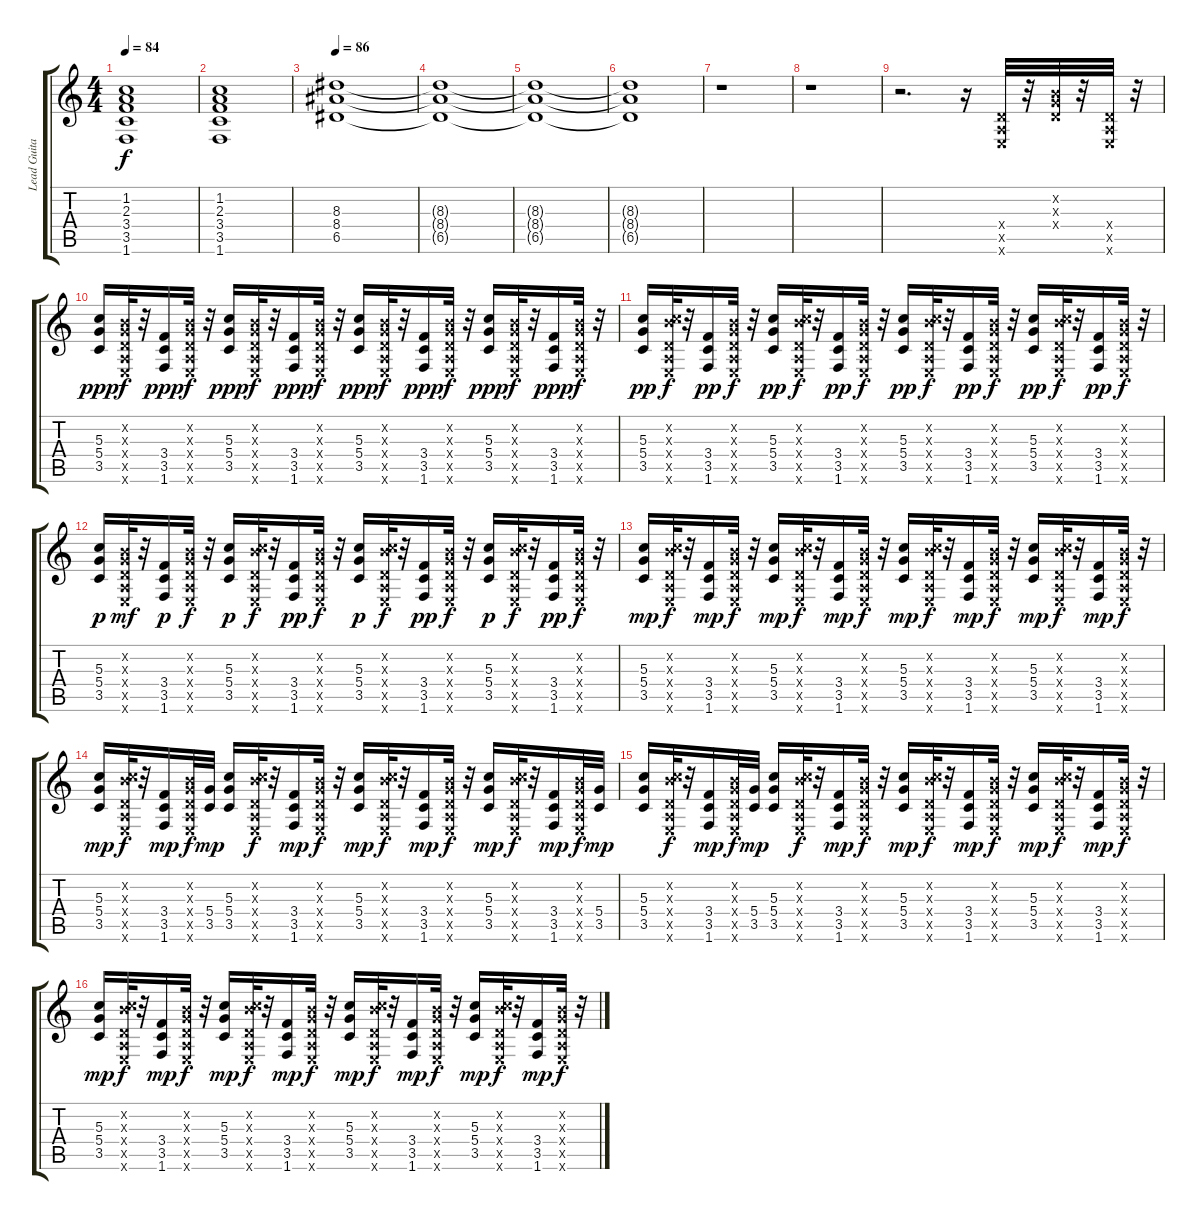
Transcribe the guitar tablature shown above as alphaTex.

\track ("Lead Guitar-Pete" "Lead Guita") {instrument distortionguitar}
\staff {score tabs}
\tuning (E4 B3 G3 D3 A2 E2) {hide}
\ts (4 4)
\tempo 84
\clef g2
\ks c
(1.2 2.3 3.4 3.5 1.6).1{dy f} |
(1.2 2.3 3.4 3.5 1.6).1 |
\tempo 86
(8.3 8.4 6.5).1 |
(8.3{t} 8.4{t} 6.5{t}).1 |
(8.3{t} 8.4{t} 6.5{t}).1 |
(8.3{t} 8.4{t} 6.5{t}).1 |
r.1 |
r.1 |
r.2{d} r.16 (0.4{x} 0.5{x} 0.6{x}).32 r.32 (0.2{x} 0.3{x} 0.4{x}).32 r.32 (0.4{x} 0.5{x} 0.6{x}).32 r.32 |
(5.3 5.4 3.5).16{dy ppp} (0.2{x} 0.3{x} 0.4{x} 0.5{x} 0.6{x}).32{dy f} r.32 (3.4 3.5 1.6).16{dy ppp} (0.2{x} 0.3{x} 0.4{x} 0.5{x} 0.6{x}).32{dy f} r.32 (5.3 5.4 3.5).16{dy ppp} (0.2{x} 0.3{x} 0.4{x} 0.5{x} 0.6{x}).32{dy f} r.32 (3.4 3.5 1.6).16{dy ppp} (0.2{x} 0.3{x} 0.4{x} 0.5{x} 0.6{x}).32{dy f} r.32 (5.3 5.4 3.5).16{dy ppp} (0.2{x} 0.3{x} 0.4{x} 0.5{x} 0.6{x}).32{dy f} r.32 (3.4 3.5 1.6).16{dy ppp} (0.2{x} 0.3{x} 0.4{x} 0.5{x} 0.6{x}).32{dy f} r.32 (5.3 5.4 3.5).16{dy ppp} (0.2{x} 0.3{x} 0.4{x} 0.5{x} 0.6{x}).32{dy f} r.32 (3.4 3.5 1.6).16{dy ppp} (0.2{x} 0.3{x} 0.4{x} 0.5{x} 0.6{x}).32{dy f} r.32 |
(5.3 5.4 3.5).16{dy pp} (0.2{x} 5.3{x} 0.4{x} 0.5{x} 0.6{x}).32{dy f} r.32 (3.4 3.5 1.6).16{dy pp} (0.2{x} 0.3{x} 0.4{x} 0.5{x} 0.6{x}).32{dy f} r.32 (5.3 5.4 3.5).16{dy pp} (0.2{x} 5.3{x} 0.4{x} 0.5{x} 0.6{x}).32{dy f} r.32 (3.4 3.5 1.6).16{dy pp} (0.2{x} 0.3{x} 0.4{x} 0.5{x} 0.6{x}).32{dy f} r.32 (5.3 5.4 3.5).16{dy pp} (0.2{x} 5.3{x} 0.4{x} 0.5{x} 0.6{x}).32{dy f} r.32 (3.4 3.5 1.6).16{dy pp} (0.2{x} 0.3{x} 0.4{x} 0.5{x} 0.6{x}).32{dy f} r.32 (5.3 5.4 3.5).16{dy pp} (0.2{x} 5.3{x} 0.4{x} 0.5{x} 0.6{x}).32{dy f} r.32 (3.4 3.5 1.6).16{dy pp} (0.2{x} 0.3{x} 0.4{x} 0.5{x} 0.6{x}).32{dy f} r.32 |
(5.3 5.4 3.5).16{dy p} (0.2{x} 0.3{x} 0.4{x} 0.5{x} 0.6{x}).32{dy mf} r.32 (3.4 3.5 1.6).16{dy p} (0.2{x} 0.3{x} 0.4{x} 0.5{x} 0.6{x}).32{dy f} r.32 (5.3 5.4 3.5).16{dy p} (0.2{x} 5.3{x} 0.4{x} 0.5{x} 0.6{x}).32{dy f} r.32 (3.4 3.5 1.6).16{dy pp} (0.2{x} 0.3{x} 0.4{x} 0.5{x} 0.6{x}).32{dy f} r.32 (5.3 5.4 3.5).16{dy p} (0.2{x} 5.3{x} 0.4{x} 0.5{x} 0.6{x}).32{dy f} r.32 (3.4 3.5 1.6).16{dy pp} (0.2{x} 0.3{x} 0.4{x} 0.5{x} 0.6{x}).32{dy f} r.32 (5.3 5.4 3.5).16{dy p} (0.2{x} 5.3{x} 0.4{x} 0.5{x} 0.6{x}).32{dy f} r.32 (3.4 3.5 1.6).16{dy pp} (0.2{x} 0.3{x} 0.4{x} 0.5{x} 0.6{x}).32{dy f} r.32 |
(5.3 5.4 3.5).16{dy mp} (0.2{x} 5.3{x} 0.4{x} 0.5{x} 0.6{x}).32{dy f} r.32 (3.4 3.5 1.6).16{dy mp} (0.2{x} 0.3{x} 0.4{x} 0.5{x} 0.6{x}).32{dy f} r.32 (5.3 5.4 3.5).16{dy mp} (0.2{x} 5.3{x} 0.4{x} 0.5{x} 0.6{x}).32{dy f} r.32 (3.4 3.5 1.6).16{dy mp} (0.2{x} 0.3{x} 0.4{x} 0.5{x} 0.6{x}).32{dy f} r.32 (5.3 5.4 3.5).16{dy mp} (0.2{x} 5.3{x} 0.4{x} 0.5{x} 0.6{x}).32{dy f} r.32 (3.4 3.5 1.6).16{dy mp} (0.2{x} 0.3{x} 0.4{x} 0.5{x} 0.6{x}).32{dy f} r.32 (5.3 5.4 3.5).16{dy mp} (0.2{x} 5.3{x} 0.4{x} 0.5{x} 0.6{x}).32{dy f} r.32 (3.4 3.5 1.6).16{dy mp} (0.2{x} 0.3{x} 0.4{x} 0.5{x} 0.6{x}).32{dy f} r.32 |
(5.3 5.4 3.5).16{dy mp} (0.2{x} 5.3{x} 0.4{x} 0.5{x} 0.6{x}).32{dy f} r.32 (3.4 3.5 1.6).16{dy mp} (0.2{x} 0.3{x} 0.4{x} 0.5{x} 0.6{x}).32{dy f} (5.4 3.5).32{dy mp} (5.3 5.4 3.5).16 (0.2{x} 5.3{x} 0.4{x} 0.5{x} 0.6{x}).32{dy f} r.32 (3.4 3.5 1.6).16{dy mp} (0.2{x} 0.3{x} 0.4{x} 0.5{x} 0.6{x}).32{dy f} r.32 (5.3 5.4 3.5).16{dy mp} (0.2{x} 5.3{x} 0.4{x} 0.5{x} 0.6{x}).32{dy f} r.32 (3.4 3.5 1.6).16{dy mp} (0.2{x} 0.3{x} 0.4{x} 0.5{x} 0.6{x}).32{dy f} r.32 (5.3 5.4 3.5).16{dy mp} (0.2{x} 5.3{x} 0.4{x} 0.5{x} 0.6{x}).32{dy f} r.32 (3.4 3.5 1.6).16{dy mp} (0.2{x} 0.3{x} 0.4{x} 0.5{x} 0.6{x}).32{dy f} (5.4 3.5).32{dy mp} |
(5.3 5.4 3.5).16 (0.2{x} 5.3{x} 0.4{x} 0.5{x} 0.6{x}).32{dy f} r.32 (3.4 3.5 1.6).16{dy mp} (0.2{x} 0.3{x} 0.4{x} 0.5{x} 0.6{x}).32{dy f} (5.4 3.5).32{dy mp} (5.3 5.4 3.5).16 (0.2{x} 5.3{x} 0.4{x} 0.5{x} 0.6{x}).32{dy f} r.32 (3.4 3.5 1.6).16{dy mp} (0.2{x} 0.3{x} 0.4{x} 0.5{x} 0.6{x}).32{dy f} r.32 (5.3 5.4 3.5).16{dy mp} (0.2{x} 5.3{x} 0.4{x} 0.5{x} 0.6{x}).32{dy f} r.32 (3.4 3.5 1.6).16{dy mp} (0.2{x} 0.3{x} 0.4{x} 0.5{x} 0.6{x}).32{dy f} r.32 (5.3 5.4 3.5).16{dy mp} (0.2{x} 5.3{x} 0.4{x} 0.5{x} 0.6{x}).32{dy f} r.32 (3.4 3.5 1.6).16{dy mp} (0.2{x} 0.3{x} 0.4{x} 0.5{x} 0.6{x}).32{dy f} r.32 |
(5.3 5.4 3.5).16{dy mp} (0.2{x} 5.3{x} 0.4{x} 0.5{x} 0.6{x}).32{dy f} r.32 (3.4 3.5 1.6).16{dy mp} (0.2{x} 0.3{x} 0.4{x} 0.5{x} 0.6{x}).32{dy f} r.32 (5.3 5.4 3.5).16{dy mp} (0.2{x} 5.3{x} 0.4{x} 0.5{x} 0.6{x}).32{dy f} r.32 (3.4 3.5 1.6).16{dy mp} (0.2{x} 0.3{x} 0.4{x} 0.5{x} 0.6{x}).32{dy f} r.32 (5.3 5.4 3.5).16{dy mp} (0.2{x} 5.3{x} 0.4{x} 0.5{x} 0.6{x}).32{dy f} r.32 (3.4 3.5 1.6).16{dy mp} (0.2{x} 0.3{x} 0.4{x} 0.5{x} 0.6{x}).32{dy f} r.32 (5.3 5.4 3.5).16{dy mp} (0.2{x} 5.3{x} 0.4{x} 0.5{x} 0.6{x}).32{dy f} r.32 (3.4 3.5 1.6).16{dy mp} (0.2{x} 0.3{x} 0.4{x} 0.5{x} 0.6{x}).32{dy f} r.32
